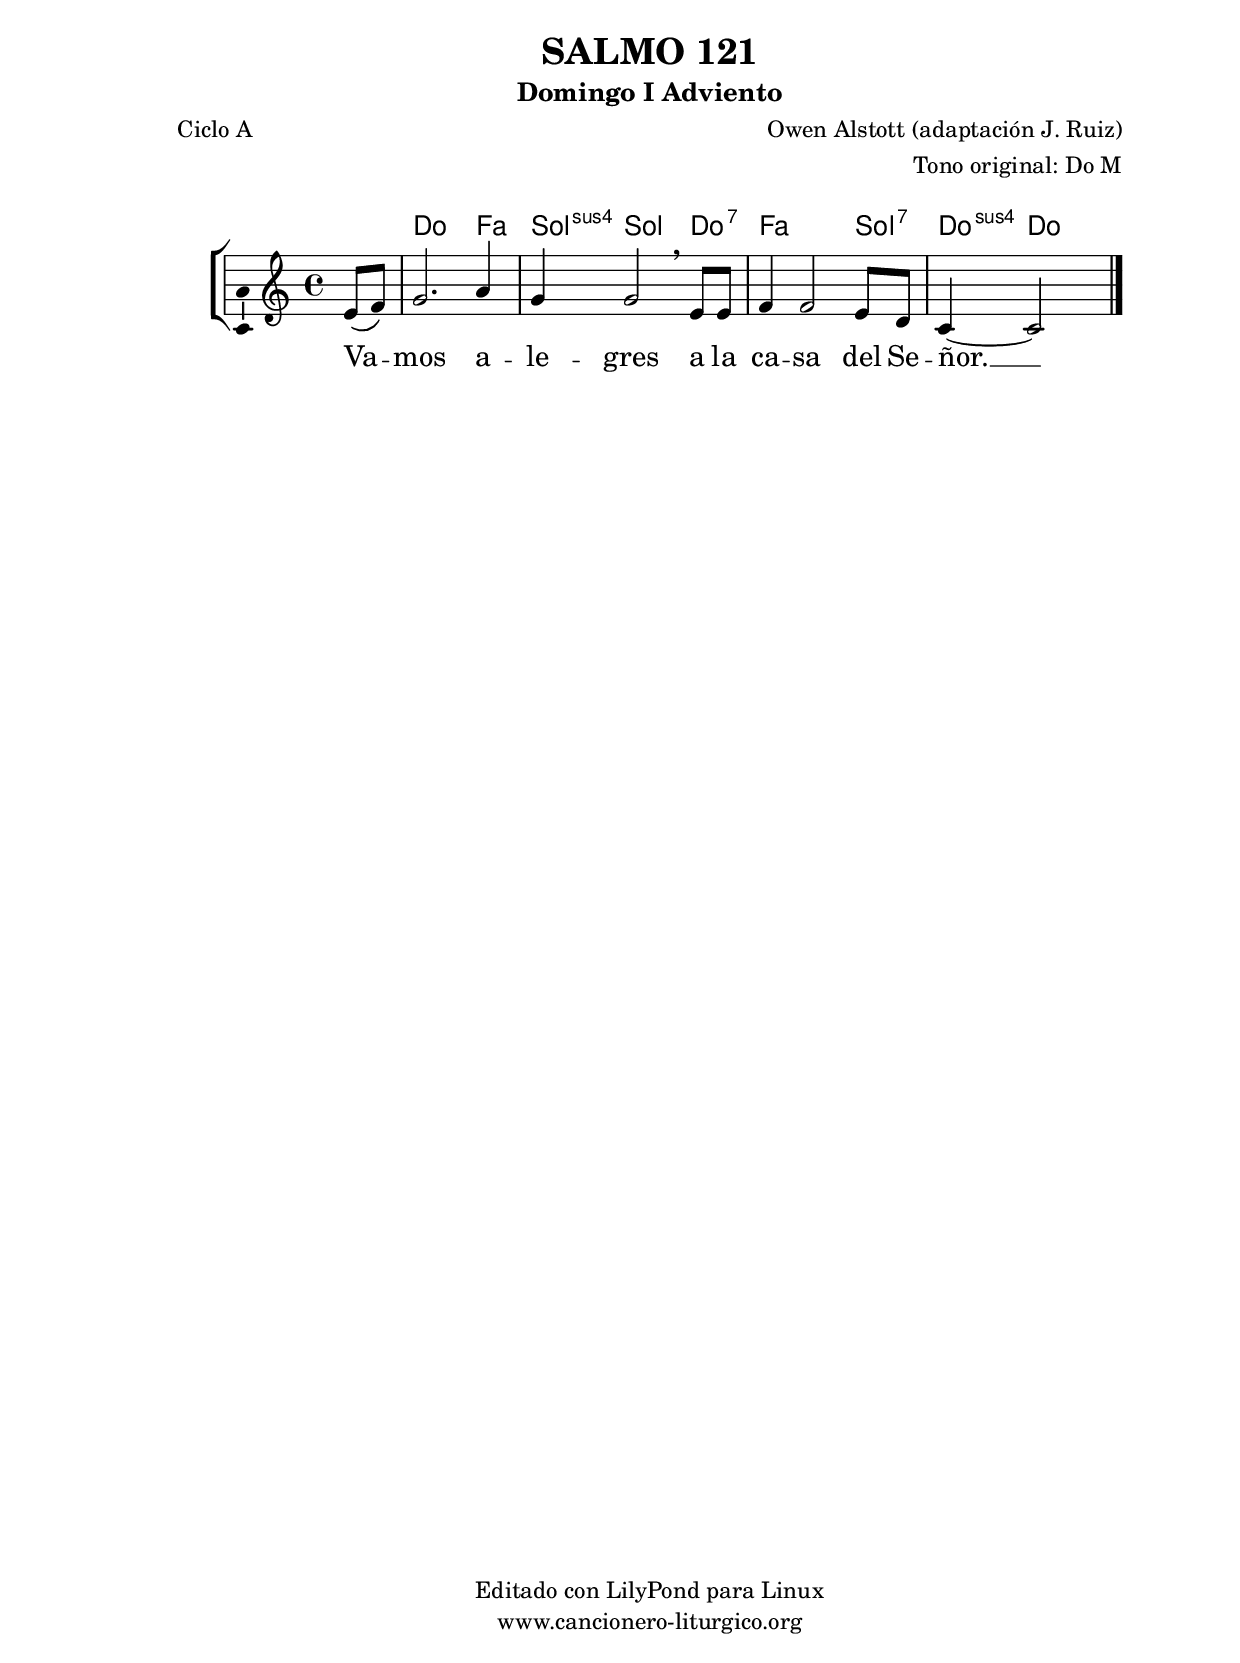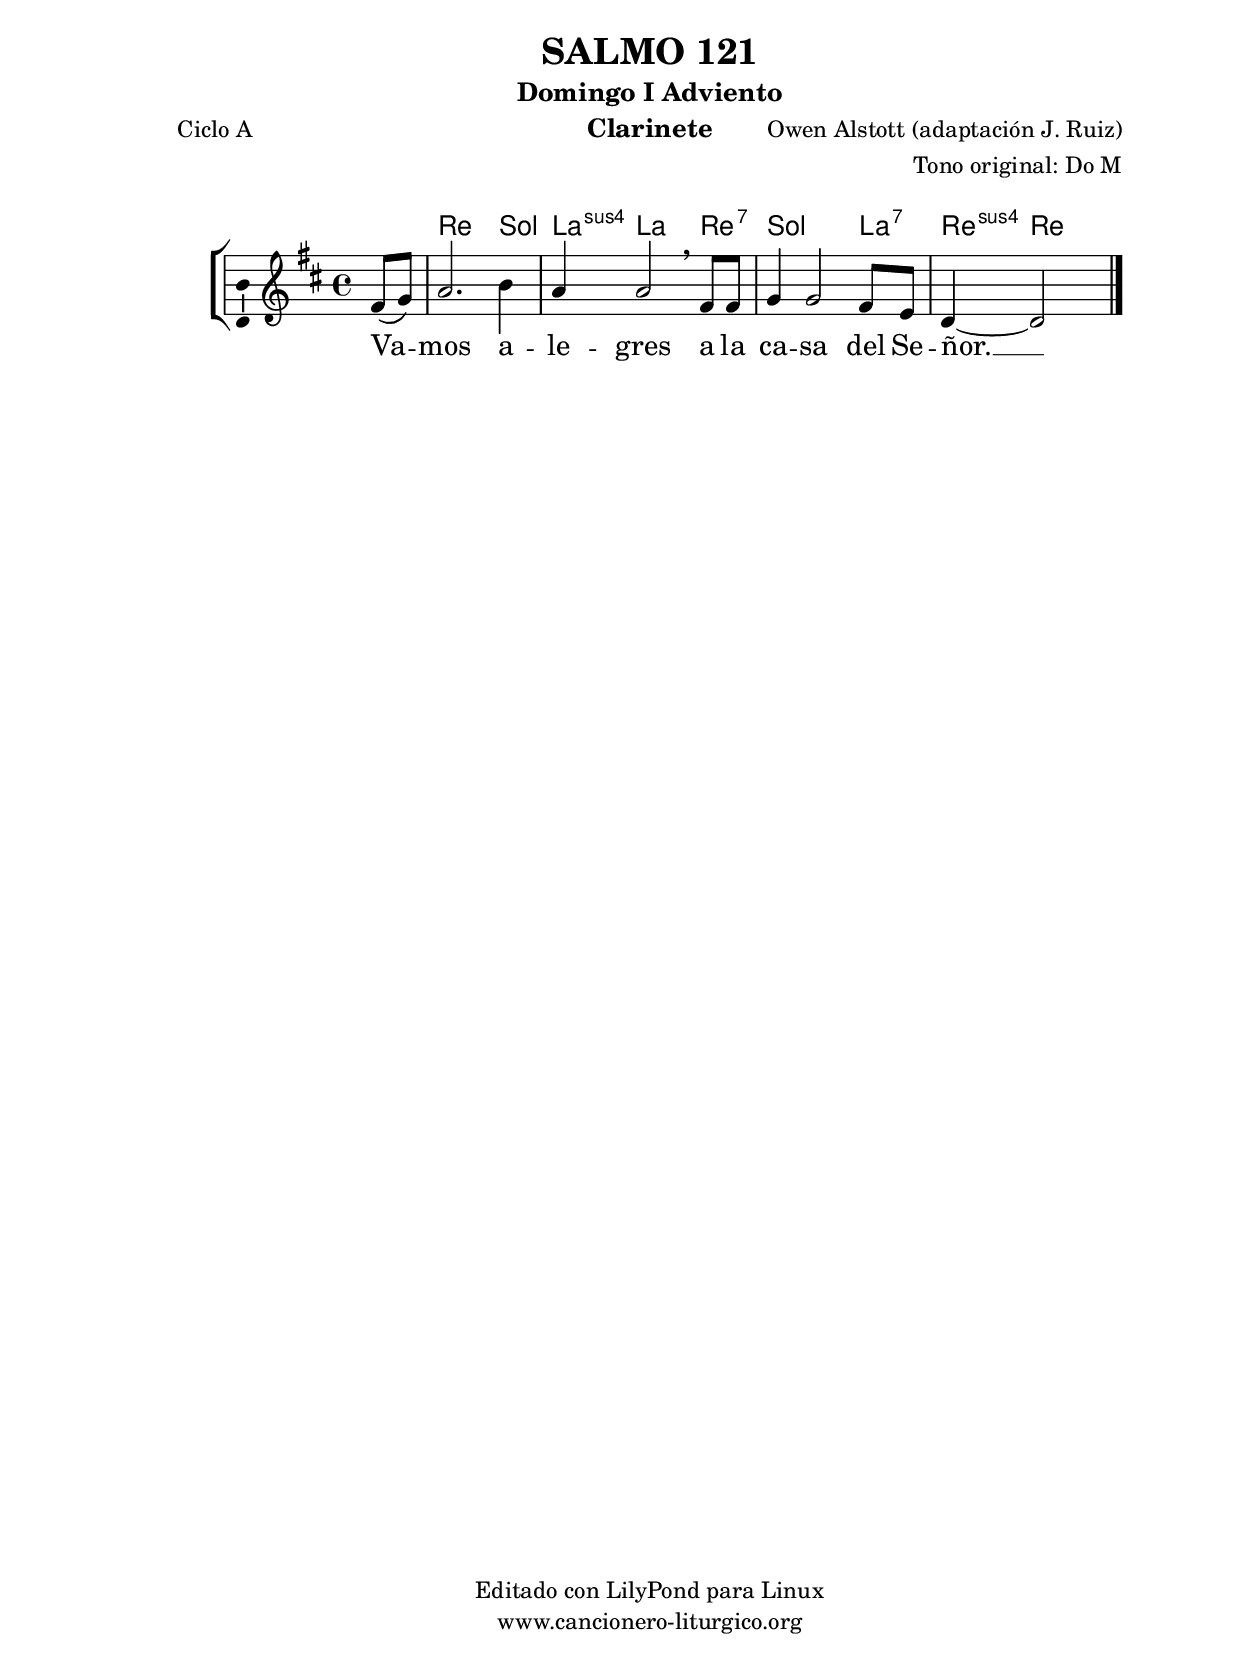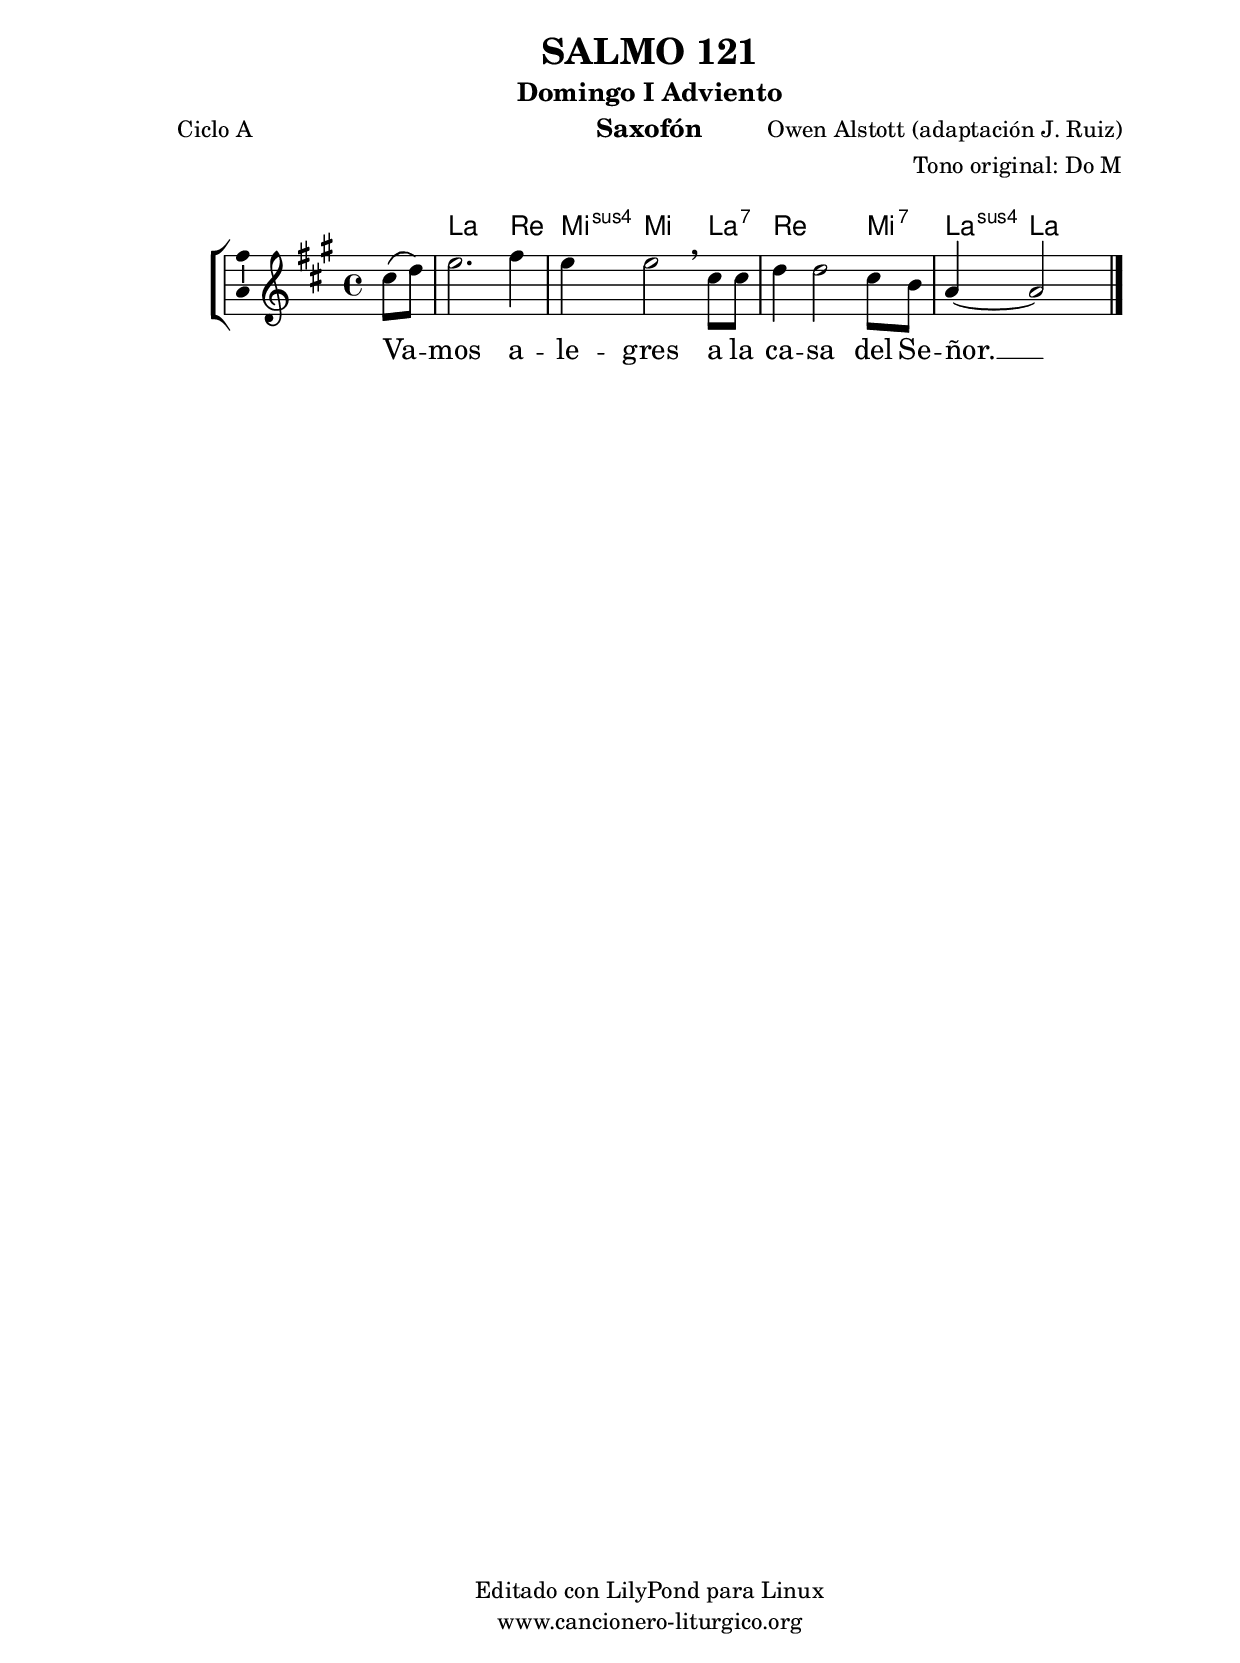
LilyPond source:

%
%para convertir .midi en .wav:
%timidity filename.midi -Ow -o finename.wav
%
%
%Para convertir de .wav a .mp3:
%lame -h -m j filename.wav
%
%
%para escuchar el midi:
%timidity nombrefichero.midi
%


%versión de lilypond para la que se ha escrito esta partitura:
\version "2.16.0"

	%Tamaño papel
	#(set-default-paper-size "a4")
	%Tamaño partitura
	#(set-global-staff-size 20)
	%No responde al pulsar sobre una nota
	#(ly:set-option 'point-and-click #f)

%parámetros del encabezamiento:
\header {
	title = "SALMO 121"
	subtitle = "Domingo I Adviento"
	composer = "Owen Alstott (adaptación J. Ruiz)"
	poet = "Ciclo A"
	meter = ""
	arranger = "Tono original: Do M"
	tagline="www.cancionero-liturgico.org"
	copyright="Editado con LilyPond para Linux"
	}

%parámetros asociados al papel:
\paper  {
	oddHeaderMarkup = \markup {\fill-line { \on-the-fly #not-first-page \fromproperty #'header:title \on-the-fly #not-first-page \fromproperty #'header:composer }}
	evenHeaderMarkup = \markup {\fill-line { \fromproperty #'header:composer \fromproperty #'header:title }}
	#(set-paper-size "a4")
	print-page-number = ##f
	first-page-number = 1
	print-first-page-number = ##f
%	head-separation = 3.0 \cm
	top-margin = 2.0 \cm
	bottom-margin = 0.5\cm
%%%	bottom-margin = -1.0\cm
	left-margin = 3.0 \cm
	line-width = 16.0 \cm 
	indent = 8\mm
	interscoreline = 2.\mm
	between-system-space = 15\mm
%	para que las partituras no llenen la hoja:
	ragged-bottom = ##t
%	idem para la última hoja:
	ragged-last-bottom = ##f
%	para que las partituras llenen el ancho del papel:
	ragged-last = ##f
	after-title-space = 2.5 \cm
%page-count=1
%system-count=1

	%Flexible Vertical Spacing
%	markup-markup-spacing =
%	#'((basic-distance . 15) (minimum-distance . 15) (padding . 3))
	markup-system-spacing =
	#'((basic-distance . 15) (minimum-distance . 15) (padding . 3))
	system-system-spacing =
	#'((basic-distance . 15) (minimum-distance . 15) (padding . 3))
	score-system-spacing =
	#'((basic-distance . 15) (minimum-distance . 15) (padding . 5))
%	top-system-spacing = % header
%	#'((basic-distance . 8) (minimum-distance . 0) (padding . 3))
%	top-markup-spacing =
%	#'((basic-distance . 20) (minimum-distance . 20) (padding . 3))
	last-bottom-spacing = % footer
	#'((basic-distance . 5) (minimum-distance . 5) (padding . 3))
%	score-markup-spacing =
%	#'((basic-distance . 16) (minimum-distance . 13) (padding . 3))

	}


%parámetros que afectan a toda la partitura:
global =  {
	%clave de sol (G):
	\clef G
	%armadura:
%	\transpose g f
	\key c \major
	\tempo 4=90
	\set Score.tempoHideNote = ##t
	}


acordes = {
	\italianChords
	\chordmode {
%	\transpose g f
{
s4 c2. f4
g4:sus4 g2 c4:7
f2. g4:7
c4:sus4 c2 s4
	}
	}
}


melodia = 
%	\transpose g f
{
	\relative c'{
	\time 4/4

\partial4 e8 \(f\)
g2. a4
g4 g2 \breathe e8 e
f4 f2 e8 d
c4~c2 s4

	\bar "|."
	}
	}


texto = \lyricmode {
Va -- _ mos a -- le -- gres
a la ca -- sa del Se -- ñor. __
	}


acordesStaff = \context ChordNames = acordesStaff <<
	\set chordChanges = ##t
	\acordes
	>>


vozStaff = \context Voice = vozStaff
\with {\consists "Ambitus_engraver"}
<<
%	\set Staff.instrumentName = ""
%	\set Staff.shortInstrumentName = ""
%	\set Staff.midiInstrument = #"clarinet"
%	\set Staff.midiInstrument = #"cello"
%	\set Staff.midiInstrument = #"flute"
	\set Staff.midiInstrument = #"electric guitar (jazz)"
%	\set Staff.midiInstrument = #"english horn"
%	\set Staff.midiInstrument = #"violin"
%	\set Staff.midiInstrument = #"glockenspiel"
	\set Staff.midiMinimumVolume = #0.7
	\set Staff.midiMaximumVolume = #0.9
	\global
	\melodia
	>>


textoStaff = \context Lyrics = textoStaff <<
	\lyricsto vozStaff \texto
	>>

\book {
	\score {
		\context ChoirStaff {
			\override StaffGroup.SystemStartBracket #'collapse-height = #1
			\override Score.SystemStartBar #'collapse-height = #1
			<<
			\acordesStaff
			\vozStaff
			\textoStaff
			>>
			}
		\layout {
	    		\context {
				\Lyrics
				\override LyricText #'font-size = #2
				}
	   		 \context {
				\Score
				%fontSize = #3
				\override StaffSymbol #'staff-space = #(magstep +3)
				%\override Beam #'thickness = #0.55
				%\override SpacingSpanner #'spacing-increment = #1.0
				%\override Slur #'height-limit = #1.5
				}
			}
		}
	\score {
		\unfoldRepeats
		\context ChoirStaff {
			<<
			\acordesStaff
			\vozStaff
			>>
			}
		\midi {
	  		\context {
	  			\Score
				tempoWholesPerMinute = #(ly:make-moment 70 4)
				}
			}
		}
	}

%Partitura para clarinete
#(define output-suffix "C")
\book {
	\header{
		instrument = "Clarinete"
		}
	\score {
		\context ChoirStaff {
			\override StaffGroup.SystemStartBracket #'collapse-height = #1
			\override Score.SystemStartBar #'collapse-height = #1
\transpose c d
			<<
			\acordesStaff
			\vozStaff
			\textoStaff
			>>
			}
		\layout {
	    		\context {
				\Lyrics
				\override LyricText #'font-size = #2
				}
	   		 \context {
				\Score
				%fontSize = #3
				\override StaffSymbol #'staff-space = #(magstep +3)
				%\override Beam #'thickness = #0.55
				%\override SpacingSpanner #'spacing-increment = #1.0
				%\override Slur #'height-limit = #1.5
				}
			}
		}
	}

%Partitura para saxofón
#(define output-suffix "S")
\book {
	\header{
		instrument = "Saxofón"
		}
	\score {
		\context ChoirStaff {
			\override StaffGroup.SystemStartBracket #'collapse-height = #1
			\override Score.SystemStartBar #'collapse-height = #1
\transpose c a
			<<
			\acordesStaff
			\vozStaff
			\textoStaff
			>>
			}
		\layout {
	    		\context {
				\Lyrics
				\override LyricText #'font-size = #2
				}
	   		 \context {
				\Score
				%fontSize = #3
				\override StaffSymbol #'staff-space = #(magstep +3)
				%\override Beam #'thickness = #0.55
				%\override SpacingSpanner #'spacing-increment = #1.0
				%\override Slur #'height-limit = #1.5
				}
			}
		}
	}

